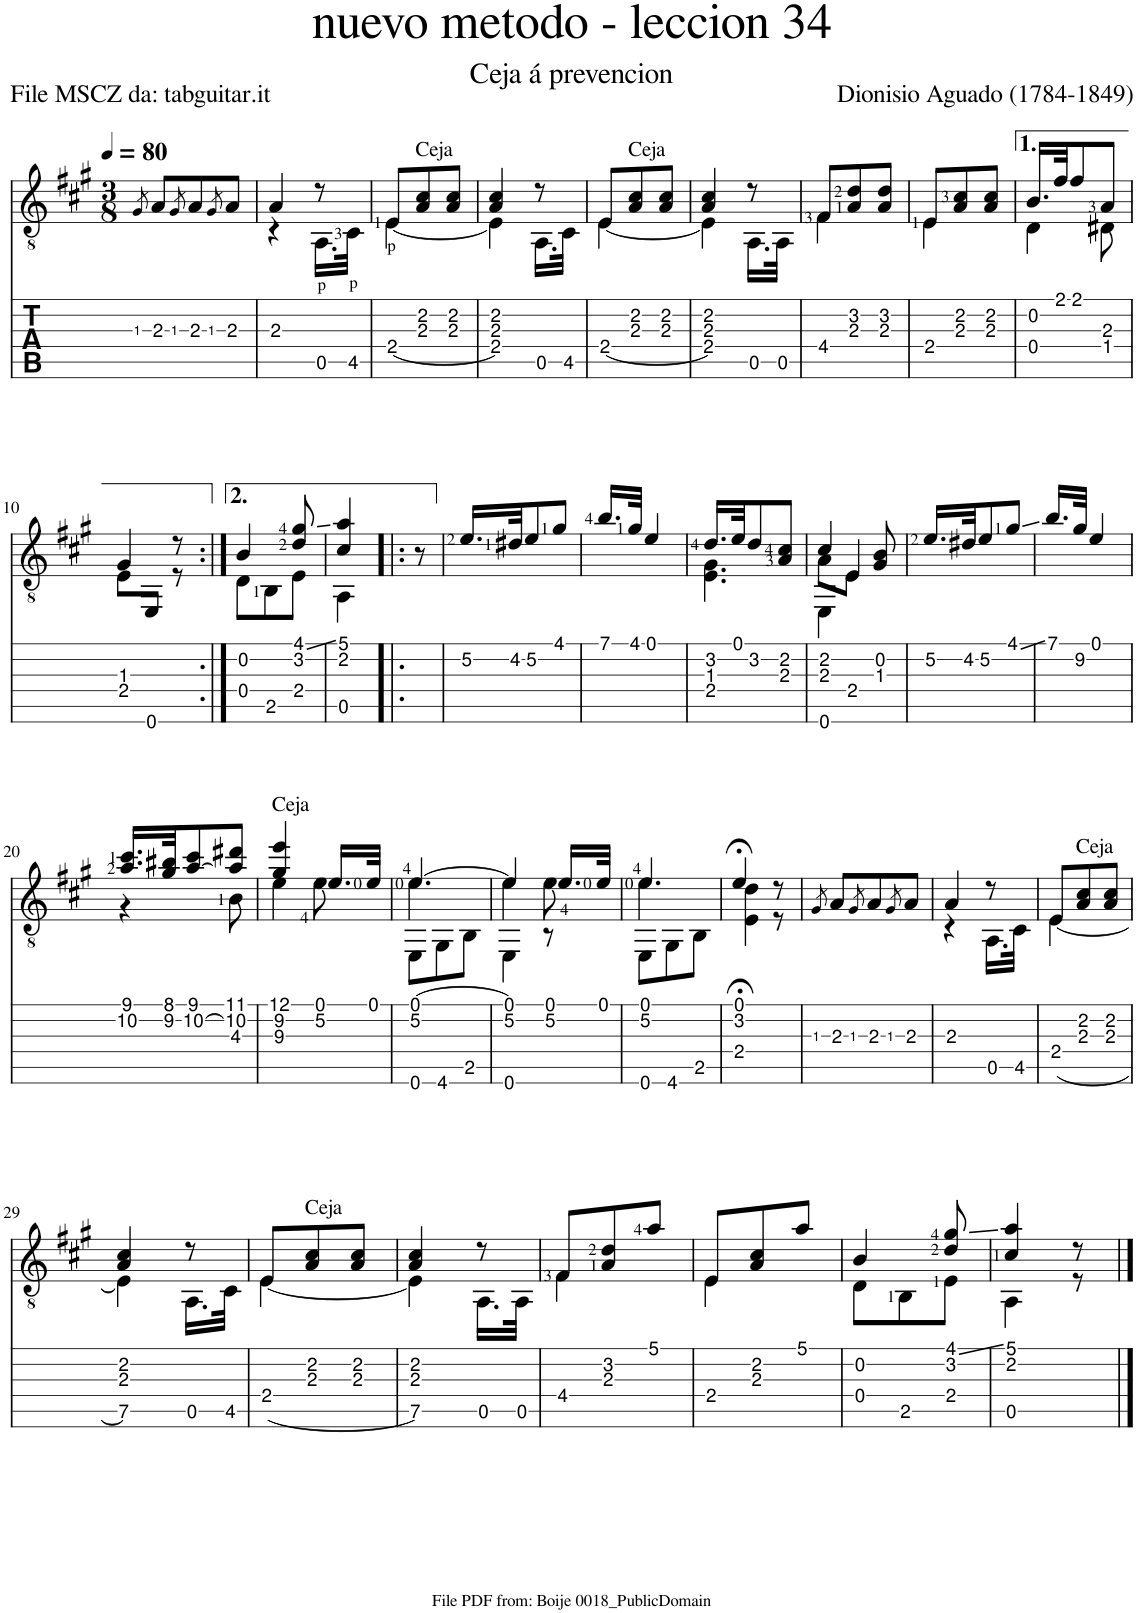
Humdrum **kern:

**kern	**kern
*part1	*part1
*staff2	*staff1
*I"Guitar	*
*I'Guit.	*
*stria6	*
*	*clefGv2
*k[f#c#g#]	*k[f#c#g#]
*M3/8	*M3/8
*MM80	*MM80
=1	=1
qG#	8qG#/
8AL	8A/L
qG#	8qG#/
8A	8A/
qG#	8qG#/
8AJ	8A/J
=2	=2
*^	*^
4A	4r	4A/	4r
8r	16.AALL	8r	16.AA\LL
.	32C#JJk	.	32C#\JJk
=3	=3	=3	=3
8EL	[4.E	8E/L	[4.E\
!	!	!LO:TX:a:t=Ceja	!
8A\ 8c#\	.	8A/ 8c#/	.
8A\ 8c#\J	.	8A/ 8c#/J	.
=4	=4	=4	=4
4A 4c#	4E]	4A/ 4c#/	4E\]
8r	16.AALL	8r	16.AA\LL
.	32C#JJk	.	32C#\JJk
=5	=5	=5	=5
8EL	[4.E	8E/L	[4.E\
!	!	!LO:TX:a:t=Ceja	!
8A\ 8c#\	.	8A/ 8c#/	.
8A\ 8c#\J	.	8A/ 8c#/J	.
=6	=6	=6	=6
4A 4c#	4E]	4A/ 4c#/	4E\]
8r	16.AALL	8r	16.AA\LL
.	32AAJJk	.	32AA\JJk
=7	=7	=7	=7
8F#L	4.F#	8F#/L	4.F#\
8A\ 8d\	.	8A/ 8d/	.
8A\ 8d\J	.	8A/ 8d/J	.
=8	=8	=8	=8
8EL	4.E	8E/L	4.E\
8A\ 8c#\	.	8A/ 8c#/	.
8A\ 8c#\J	.	8A/ 8c#/J	.
=9	=9	=9	=9
16.BLL	4D	16.B/LL	4D\
32f#Jk	.	32f#/JK	.
8f#	.	8f#/	.
8AJ	8D#	8A/J	8D#X\
!!LO:LB:g=z	!!
=10	=10	=10	=10
4G#	8EL	4G#/	8E\L
.	8EEJ	.	8EE/J
8r	8r	8r	8r
=11:|!	=11:|!	=11:|!	=11:|!
4B	8DL	4B/	8D\L
.	8BB	.	8BB\
8d 8g#	8EJ	8d/ 8g#/	8E\J
=12	=12	=12	=12
4c# 4a	4AA	4c#/ 4a/	4AA\
*v	*v	*	*
*	*v	*v
=13!|:	=13!|:
8r	8r
=14	=14
16.eLL	16.e/LL
32d#Jk	32d#X/JK
8e	8e/
8g#J	8g#/J
=15	=15
16.bLL	16.b/LL
32g#JJk	32g#/JJk
4e	4e/
=16	=16
*^	*^
16.dLL	4.E 4.G#	16.d/LL	4.E\ 4.G#\
32eJk	.	32e/JK	.
8d	.	8d/	.
8A\ 8c#\J	.	8A/ 8c#/J	.
=17	=17	=17	=17
*^	*^	*^	*^
4c#	8AL	8ryy	4EE	4c#/	8A\L	8ryy	4EE\
.	8EJ	4E	.	.	8E\J	4E/	.
8G# 8B	8ryy	.	8ryy	8G#/ 8B/	8ryy	.	8ryy
*v	*v	*v	*v	*	*	*	*
*	*v	*v	*v	*v
=18	=18
16.eLL	16.e/LL
32d#Jk	32d#X/JK
8e	8e/
8g#J	8g#/J
=19	=19
16.bLL	16.b/LL
32g#JJk	32g#/JJk
4e	4e/
!!LO:LB:g=z
=20	=20
*^	*^
16.a\ 16.cc#\LL	4r	16.a/ 16.cc#/LL	4r
32g#\ 32b#\Jk	.	32g#/ 32b#X/JK	.
[8a\ 8cc#\	.	[8a/ 8cc#/	.
8a]\ 8dd#\J	8B	8a/] 8dd#X/J	8B\
=21	=21	=21	=21
!	!	!LO:TX:a:t=Ceja	!
4g# 4ee	4e	4g#/ 4ee/	4e\
16.eLL	8e	16.e/LL	8e\
32eJJk	.	32e/JJk	.
=22	=22	=22	=22
*	*^	*	*^
[4.e	4.e	8EEL	[4.e/	4.e\	8EE\L
.	.	8GG#	.	.	8GG#\
.	.	8BBJ	.	.	8BB\J
=23	=23	=23	=23	=23	=23
4e]	4e	4EE	4e/]	4e\	4EE\
16.eLL	8e	8r	16.e/LL	8e\	8r
32eJJk	.	.	32e/JJk	.	.
=24	=24	=24	=24	=24	=24
4.e	4.e	8EEL	4.e/	4.e\	8EE\L
.	.	8GG#	.	.	8GG#\
.	.	8BBJ	.	.	8BB\J
*	*v	*v	*	*	*
*	*	*	*v	*v
=25	=25	=25	=25
4e;<	4E 4d	4e;</	4E\ 4d\
8r	8r	8r	8r
*v	*v	*	*
*	*v	*v
=26	=26
qG#	8qG#/
8AL	8A/L
qG#	8qG#/
8A	8A/
qG#	8qG#/
8AJ	8A/J
=27	=27
*^	*^
4A	4r	4A/	4r
8r	16.AALL	8r	16.AA\LL
.	32C#JJk	.	32C#\JJk
=28	=28	=28	=28
8EL	[4.E	8E/L	[4.E\
!	!	!LO:TX:a:t=Ceja	!
8A\ 8c#\	.	8A/ 8c#/	.
8A\ 8c#\J	.	8A/ 8c#/J	.
!!LO:LB:g=z	!!
=29	=29	=29	=29
4A 4c#	4E]	4A/ 4c#/	4E\]
8r	16.AALL	8r	16.AA\LL
.	32C#JJk	.	32C#\JJk
=30	=30	=30	=30
8EL	[4.E	8E/L	[4.E\
!	!	!LO:TX:a:t=Ceja	!
8A\ 8c#\	.	8A/ 8c#/	.
8A\ 8c#\J	.	8A/ 8c#/J	.
=31	=31	=31	=31
4A 4c#	4E]	4A/ 4c#/	4E\]
8r	16.AALL	8r	16.AA\LL
.	32AAJJk	.	32AA\JJk
=32	=32	=32	=32
8F#L	4.F#	8F#/L	4.F#\
8A\ 8d\	.	8A/ 8d/	.
8aJ	.	8a/J	.
=33	=33	=33	=33
8EL	4.E	8E/L	4.E\
8A\ 8c#\	.	8A/ 8c#/	.
8aJ	.	8a/J	.
=34	=34	=34	=34
4B	8DL	4B/	8D\L
.	8BB	.	8BB\
8d 8g#	8EJ	8d/ 8g#/	8E\J
=35	=35	=35	=35
4c# 4a	4AA	4c#/ 4a/	4AA\
8r	8r	8r	8r
*v	*v	*	*
*	*v	*v
==	==
*-	*-
